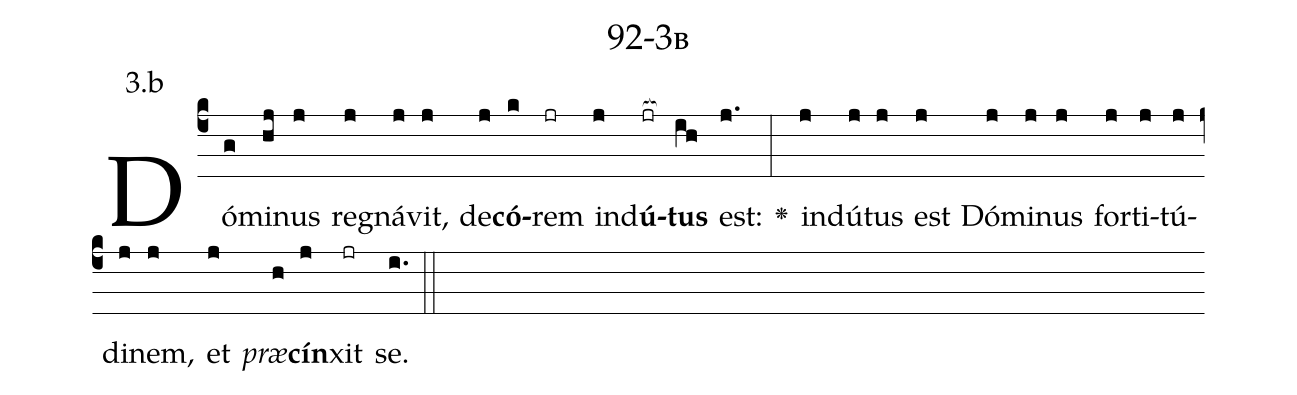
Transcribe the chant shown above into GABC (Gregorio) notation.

name: 92-3b;
annotation: 3.b;
%%
(c4)Dó(g)mi(hj)nus(j) re(j)gná(j)vit,(j) de(j)<b>có</b>(k)rem(jr) ind(j)<b>ú</b>(jr[ocb:1{])<b>tus</b>(ih[ocb:0}]) est:(j.) <v>\greheightstar</v>(:) ind(j)ú(j)tus(j) est(j) Dó(j)mi(j)nus(j) for(j)ti(j)tú(j)di(j)nem,(j) et(j) <i>præ</i>(h)<b>cín</b>(j)xit(jr) se.(i.) (::)


%E(j) u(j) o(j) u(h) a(j) e.(i.) (::)
